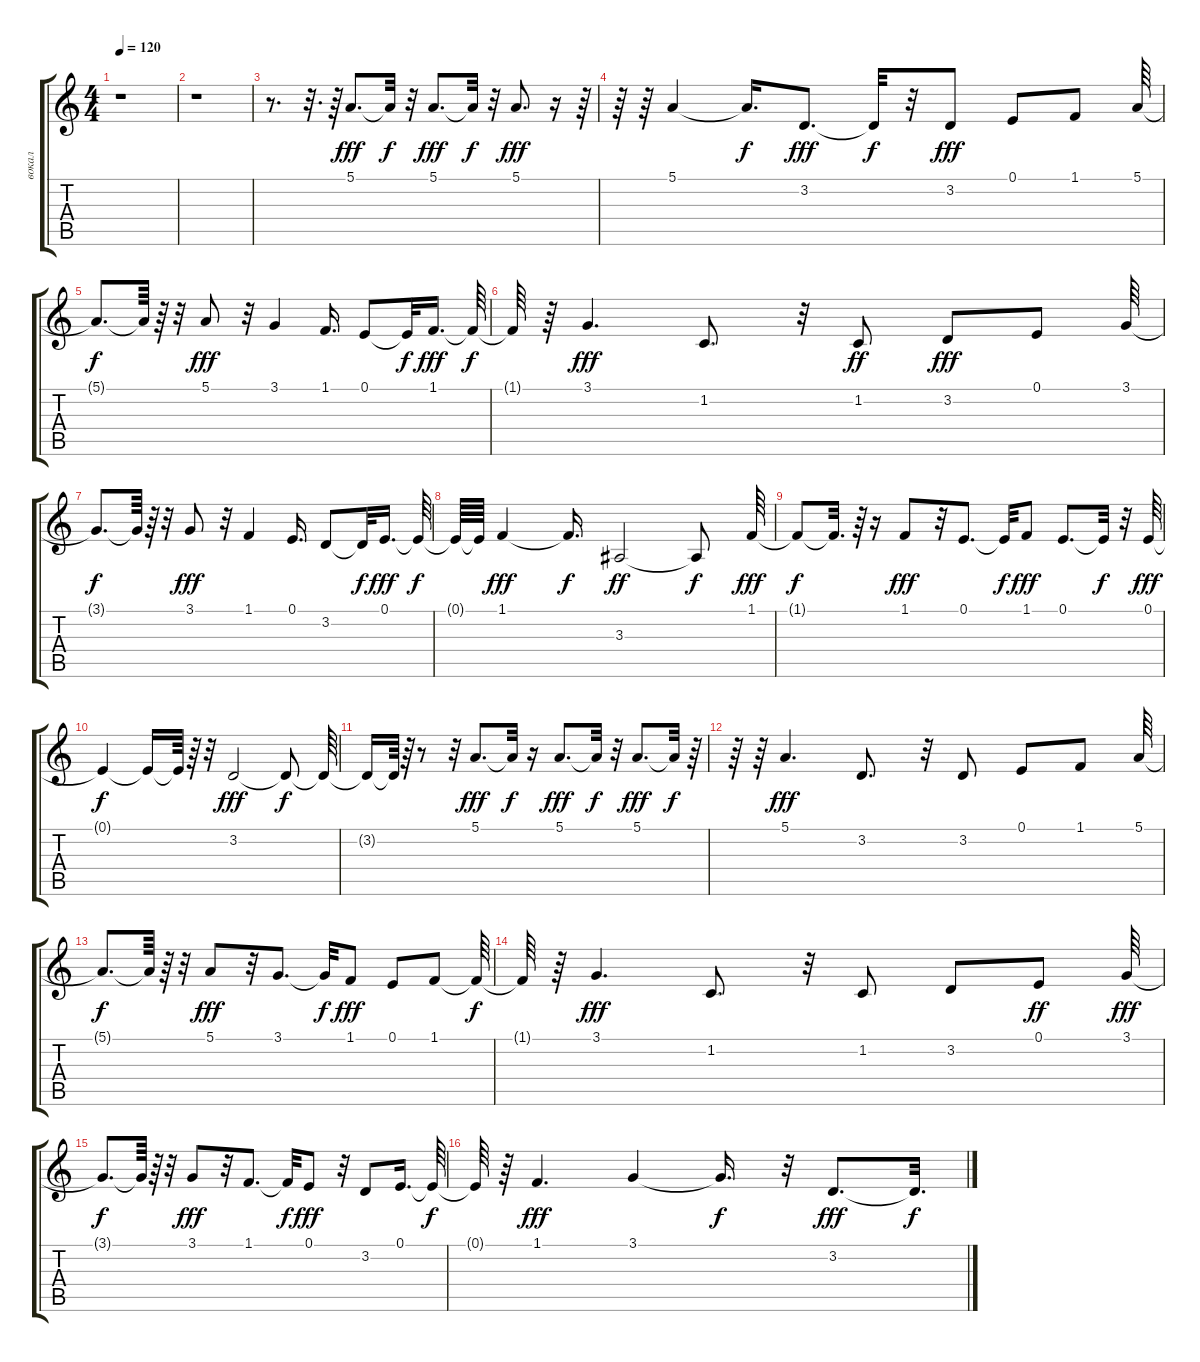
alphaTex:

\track ("вокал" "вокал") {instrument brightacousticpiano}
\staff {score tabs}
\tuning (E4 B3 G3 D3 A2 E2) {hide}
\ts (4 4)
\tempo 120
\clef g2
\ks c
r.1{dy f} |
r.1 |
r.8{d} r.32{d} r.64 5.1.8{d dy fff} 5.1{t}.32{dy f} r.32 5.1.8{d dy fff} 5.1{t}.32{dy f} r.32 5.1.8{d dy fff} r.16 r.64 |
r.64 r.64 5.1.4 5.1{t}.16{d dy f} 3.2.8{d dy fff} 3.2{t}.32{dy f} r.32 3.2.8{dy fff} 0.1.8 1.1.8 5.1.64 |
5.1{t}.8{d dy f} 5.1{t}.64 r.64 r.32 5.1.8{dy fff} r.32 3.1.4 1.1.16{d} 0.1.8 0.1{t}.32{dy f} 1.1.16{d dy fff} 1.1{t}.64{dy f} |
1.1{t}.64 r.64 3.1.4{d dy fff} 1.2.8{d} r.32 1.2.8{dy ff} 3.2.8{dy fff} 0.1.8 3.1.64 |
3.1{t}.8{d dy f} 3.1{t}.64 r.64 r.32 3.1.8{dy fff} r.32 1.1.4 0.1.16{d} 3.2.8 3.2{t}.32{dy f} 0.1.16{d dy fff} 0.1{t}.64{dy f} |
0.1{t}.64 0.1{t}.64 1.1.4{dy fff} 1.1{t}.16{d dy f} 3.3.2{dy ff} 3.3{t}.8{dy f} 1.1.64{dy fff} |
1.1{t}.8{dy f} 1.1{t}.32{d} r.64 r.16 1.1.8{dy fff} r.32 0.1.8{d} 0.1{t}.32{dy f} 1.1.8{dy fff} 0.1.8{d} 0.1{t}.32{dy f} r.32 0.1.64{dy fff} |
0.1{t}.4{dy f} 0.1{t}.16 0.1{t}.64 r.64 r.32 3.2.2{dy fff} 3.2{t}.8{dy f} 3.2{t}.64 |
3.2{t}.16 3.2{t}.64 r.64 r.8 r.32 5.1.8{d dy fff} 5.1{t}.32{dy f} r.16 5.1.8{d dy fff} 5.1{t}.32{dy f} r.32 5.1.8{d dy fff} 5.1{t}.32{dy f} r.64 |
r.64 r.64 5.1.4{d dy fff} 3.2.8{d} r.32 3.2.8 0.1.8 1.1.8 5.1.64 |
5.1{t}.8{d dy f} 5.1{t}.64 r.64 r.32 5.1.8{dy fff} r.32 3.1.8{d} 3.1{t}.32{dy f} 1.1.8{dy fff} 0.1.8 1.1.8 1.1{t}.64{dy f} |
1.1{t}.64 r.64 3.1.4{d dy fff} 1.2.8{d} r.32 1.2.8 3.2.8 0.1.8{dy ff} 3.1.64{dy fff} |
3.1{t}.8{d dy f} 3.1{t}.64 r.64 r.32 3.1.8{dy fff} r.32 1.1.8{d} 1.1{t}.32{dy f} 0.1.8{dy fff} r.32 3.2.8 0.1.16{d} 0.1{t}.64{dy f} |
0.1{t}.64 r.64 1.1.4{d dy fff} 3.1.4 3.1{t}.16{d dy f} r.32 3.2.8{d dy fff} 3.2{t}.32{d dy f}
